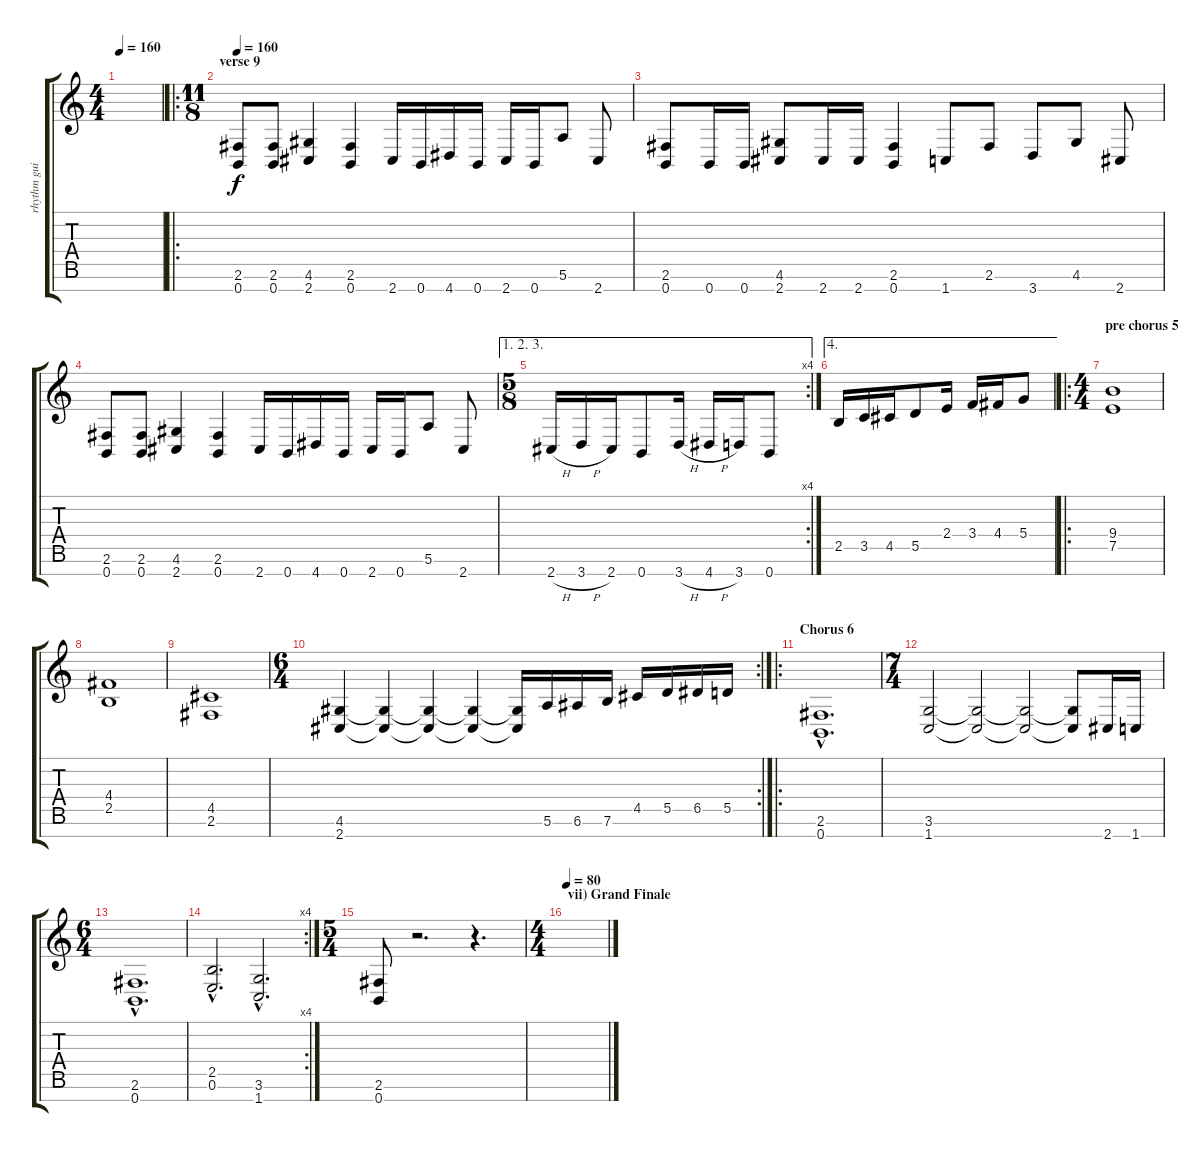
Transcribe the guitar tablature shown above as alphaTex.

\track ("rhythm guitar" "rhythm gui") {instrument distortionguitar}
\staff {score tabs}
\tuning (E4 B3 G3 D3 A2 E2 B1) {hide}
\ts (4 4)
\tempo 160
\clef g2
\ks c
|
\ro
\ts (11 8)
\section ("" "verse 9")
\tempo 160
(2.6 0.7).8 (2.6 0.7).8 (4.6 2.7).4 (2.6 0.7).4 2.7.16 0.7.16 4.7.16 0.7.16 2.7.16 0.7.16 5.6.8 2.7.8 |
(2.6 0.7).8 0.7.16 0.7.16 (4.6 2.7).8 2.7.16 2.7.16 (2.6 0.7).4 1.7.8 2.6.8 3.7.8 4.6.8 2.7.8 |
(2.6 0.7).8 (2.6 0.7).8 (4.6 2.7).4 (2.6 0.7).4 2.7.16 0.7.16 4.7.16 0.7.16 2.7.16 0.7.16 5.6.8 2.7.8 |
\ae (1 2 3)
\rc 4
\ts (5 8)
2.7{h}.16 3.7{h}.16 2.7.16 0.7.8 3.7{h}.16 4.7{h}.16 3.7.16 0.7.8 |
\ae 4
2.5.16 3.5.16 4.5.16 5.5.8 2.4.16 3.4.16 4.4.16 5.4.8 |
\ro
\ts (4 4)
\section ("" "pre chorus 5")
(9.4 7.5).1 |
(4.4 2.5).1 |
(4.5 2.6).1 |
\rc 2
\ts (6 4)
(4.6 2.7).4 (4.6{t} 2.7{t}).4 (4.6{t} 2.7{t}).4 (4.6{t} 2.7{t}).4 (4.6{t} 2.7{t}).16 5.6.16 6.6.16 7.6.16 4.5.16 5.5.16 6.5.16 5.5.16 |
\ro
\section ("" "Chorus 6")
(2.6{hac} 0.7{hac}).1{d} |
\ts (7 4)
(3.6 1.7).2 (3.6{t} 1.7{t}).2 (3.6{t} 1.7{t}).2 (3.6{t} 1.7{t}).8 2.7.16 1.7.16 |
\ts (6 4)
(2.6{hac} 0.7{hac}).1{d} |
\rc 4
(2.5{hac} 0.6{hac}).2{d} (3.6{hac} 1.7{hac}).2{d} |
\ts (5 4)
(2.6 0.7).8 r.2{d} r.4{d} |
\ts (4 4)
\section ("" "vii) Grand Finale")
\tempo 80
